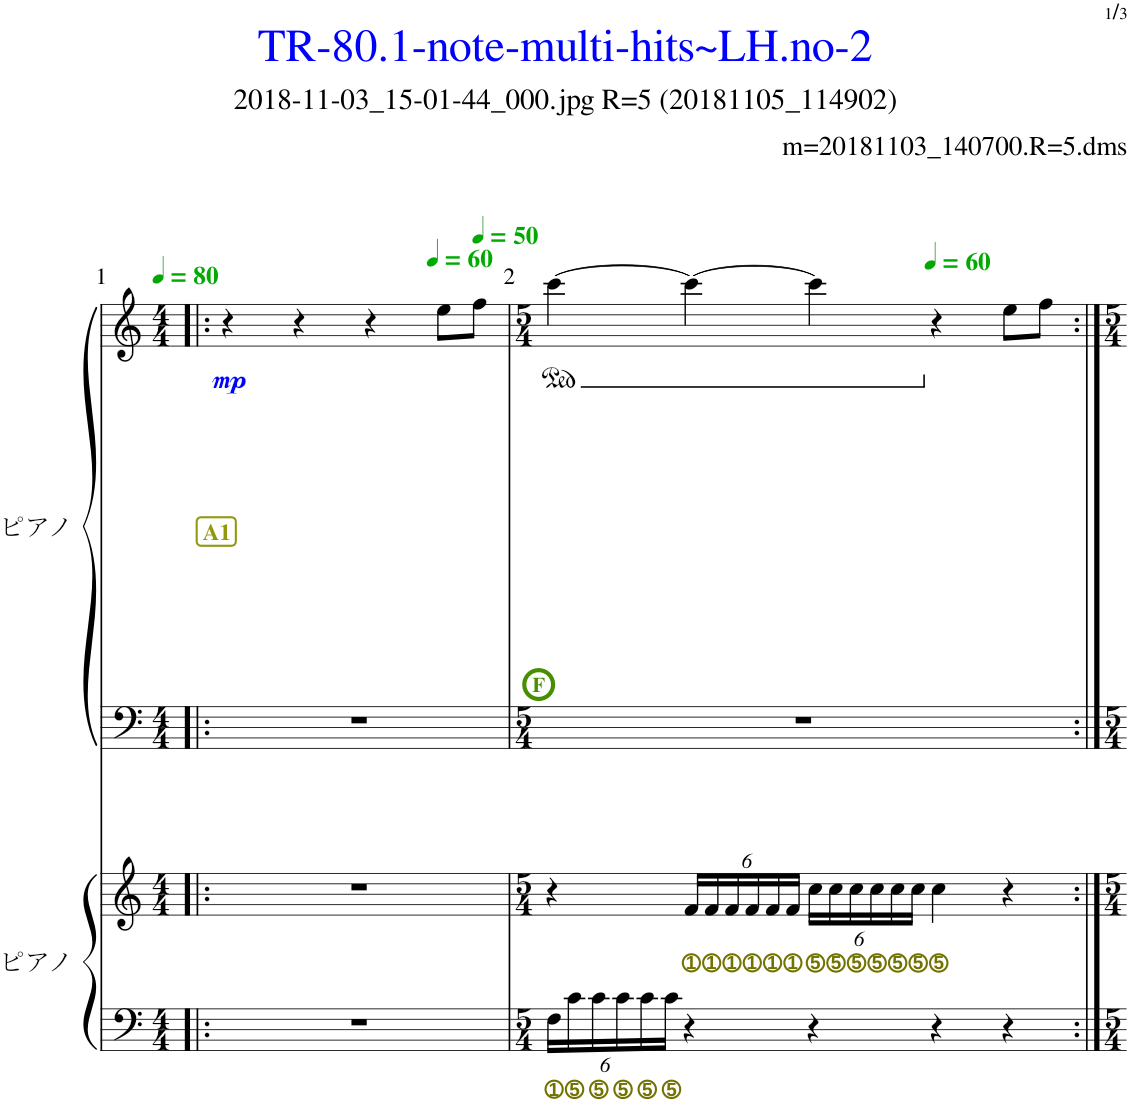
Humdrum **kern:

**kern	**text	**kern	**text	**kern	**kern	**dynam
*part2	*part2	*part2	*part2	*part1	*part1	*part1
*staff4	*staff4	*staff3	*staff3	*staff2	*staff1	*staff1/2
*I"ピアノ	*	*	*	*I"ピアノ	*	*
*clefF4	*	*clefG2	*	*clefF4	*clefG2	*
*k[]	*	*k[]	*	*k[]	*k[]	*
*M4/4	*	*M4/4	*	*M4/4	*M4/4	*
*MM80	*	*MM80	*	*MM80	*MM80	*
!!LO:REH:place=s1:b:B:cj:color=#91980E:fs=11:t=A1
=1!|:	=1!|:	=1!|:	=1!|:	=1!|:	=1!|:	=1!|:
!	!	!	!	!	!	!LO:DY:b
1r	.	1r	.	1r	4r	mp
.	.	.	.	.	4r	.
.	.	.	.	.	4r	.
*	*	*	*	*	*MM60	*
.	.	.	.	.	8ee\L	.
.	.	.	.	.	8ff\J	.
=2	=2	=2	=2	=2	=2	=2
*M5/4	*	*M5/4	*	*M5/4	*M5/4	*
*Xbrackettup	*	*	*	*	*	*
!	!LO:LY:b:color=#727200	!	!	!	!	!
*	*	*	*	*	*ped	*
*	*	*	*	*	*MM50	*
!	!	!	!	!	!LO:TX:b:B:color=#478E00:t=F	!
24F\LL	1	4r	.	4%5r	[4ccc\	.
!	!LO:LY:b:color=#727200	!	!	!	!	!
24c\	5	.	.	.	.	.
!	!LO:LY:b:color=#727200	!	!	!	!	!
24c\	5	.	.	.	.	.
!	!LO:LY:b:color=#727200	!	!	!	!	!
24c\	5	.	.	.	.	.
!	!LO:LY:b:color=#727200	!	!	!	!	!
24c\	5	.	.	.	.	.
!	!LO:LY:b:color=#727200	!	!	!	!	!
24c\JJ	5	.	.	.	.	.
*	*	*Xbrackettup	*	*	*	*
!	!	!	!LO:LY:b:color=#727200	!	!	!
4r	.	24f/LL	1	.	4ccc\_	.
!	!	!	!LO:LY:b:color=#727200	!	!	!
.	.	24f/	1	.	.	.
!	!	!	!LO:LY:b:color=#727200	!	!	!
.	.	24f/	1	.	.	.
!	!	!	!LO:LY:b:color=#727200	!	!	!
.	.	24f/	1	.	.	.
!	!	!	!LO:LY:b:color=#727200	!	!	!
.	.	24f/	1	.	.	.
!	!	!	!LO:LY:b:color=#727200	!	!	!
.	.	24f/JJ	1	.	.	.
!	!	!	!LO:LY:b:color=#727200	!	!	!
4r	.	24cc\LL	5	.	4ccc\]	.
!	!	!	!LO:LY:b:color=#727200	!	!	!
.	.	24cc\	5	.	.	.
!	!	!	!LO:LY:b:color=#727200	!	!	!
.	.	24cc\	5	.	.	.
!	!	!	!LO:LY:b:color=#727200	!	!	!
.	.	24cc\	5	.	.	.
!	!	!	!LO:LY:b:color=#727200	!	!	!
.	.	24cc\	5	.	.	.
!	!	!	!LO:LY:b:color=#727200	!	!	!
.	.	24cc\JJ	5	.	.	.
!	!	!	!LO:LY:b:color=#727200	!	!	!
*	*	*	*	*	*Xped	*
*	*	*	*	*	*MM60	*
4r	.	4cc\	5	.	4r	.
4r	.	4r	.	.	8ee\L	.
.	.	.	.	.	8ff\J	.
=:|!	=:|!	=:|!	=:|!	=:|!	=:|!	=:|!
*-	*-	*-	*-	*-	*-	*-
